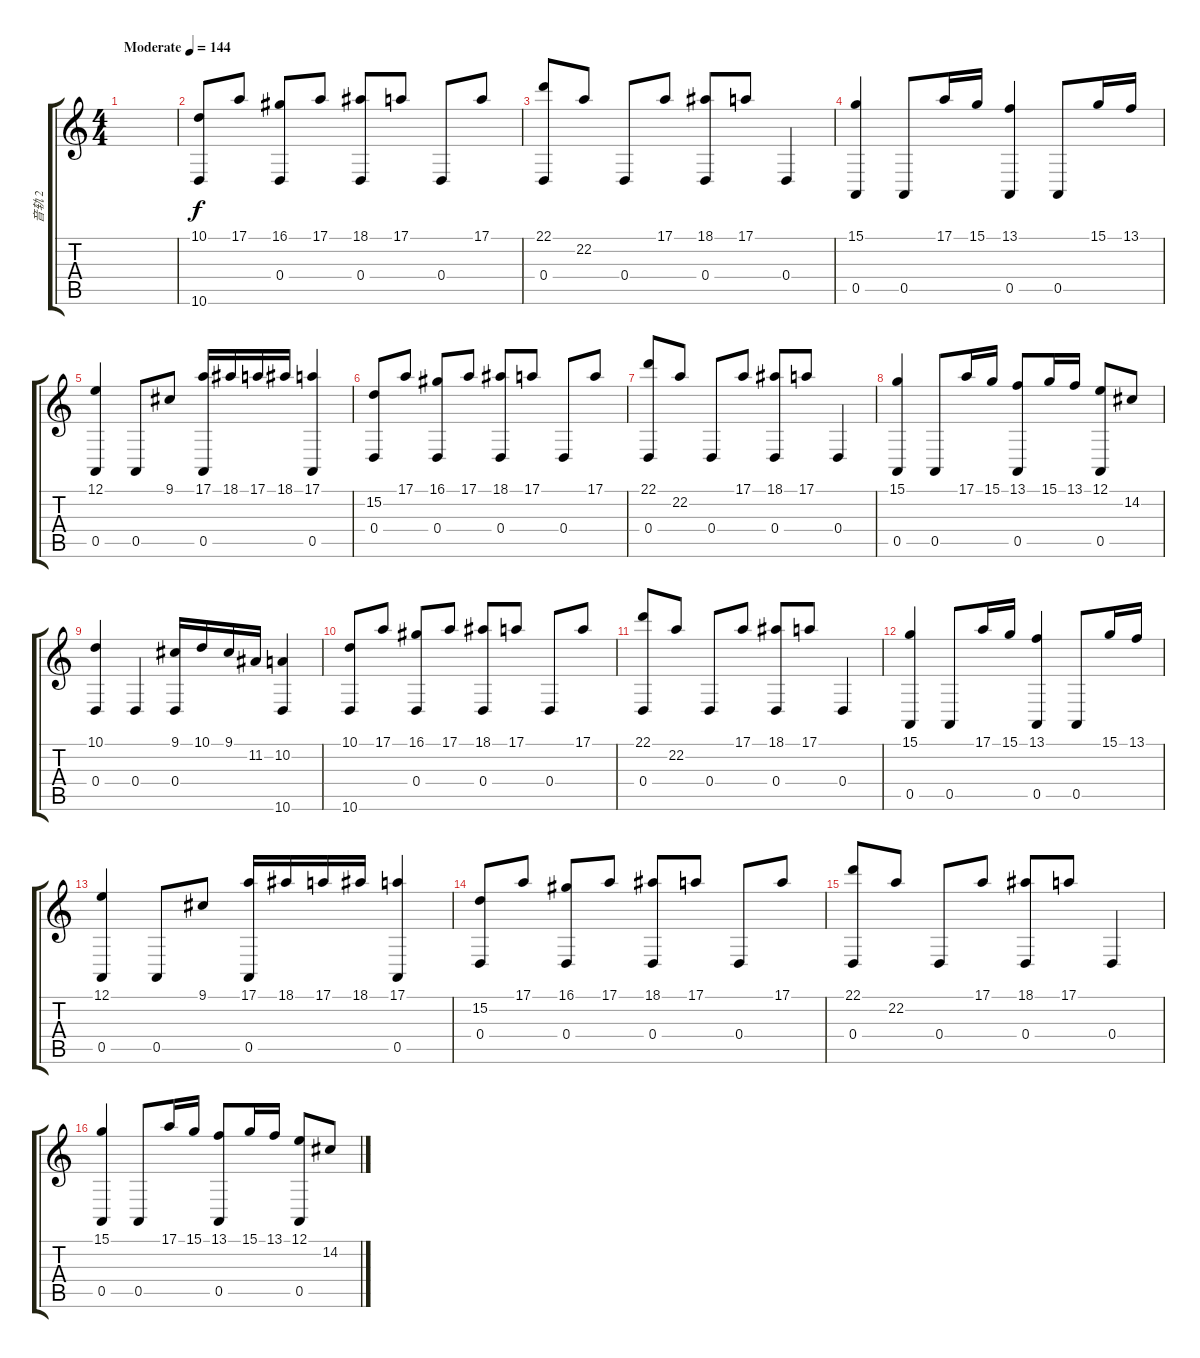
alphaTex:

\track ("音轨 2" "音轨 2") {instrument brightacousticpiano}
\staff {score tabs}
\tuning (E4 B3 G3 D3 A2 E2) {hide}
\ts (4 4)
\tempo (144 "Moderate")
\clef g2
\ks c
|
(10.1 10.6).8 17.1.8 (16.1 0.4).8 17.1.8 (18.1 0.4).8 17.1.8 0.4.8 17.1.8 |
(22.1 0.4).8 22.2.8 0.4.8 17.1.8 (18.1 0.4).8 17.1.8 0.4.4 |
(15.1 0.5).4 0.5.8 17.1.16 15.1.16 (13.1 0.5).4 0.5.8 15.1.16 13.1.16 |
(12.1 0.5).4 0.5.8 9.1.8 (17.1 0.5).16 18.1.16 17.1.16 18.1.16 (17.1 0.5).4 |
(15.2 0.4).8 17.1.8 (16.1 0.4).8 17.1.8 (18.1 0.4).8 17.1.8 0.4.8 17.1.8 |
(22.1 0.4).8 22.2.8 0.4.8 17.1.8 (18.1 0.4).8 17.1.8 0.4.4 |
(15.1 0.5).4 0.5.8 17.1.16 15.1.16 (13.1 0.5).8 15.1.16 13.1.16 (12.1 0.5).8 14.2.8 |
(10.1 0.4).4 0.4.4 (9.1 0.4).16 10.1.16 9.1.16 11.2.16 (10.2 10.6).4 |
(10.1 10.6).8 17.1.8 (16.1 0.4).8 17.1.8 (18.1 0.4).8 17.1.8 0.4.8 17.1.8 |
(22.1 0.4).8 22.2.8 0.4.8 17.1.8 (18.1 0.4).8 17.1.8 0.4.4 |
(15.1 0.5).4 0.5.8 17.1.16 15.1.16 (13.1 0.5).4 0.5.8 15.1.16 13.1.16 |
(12.1 0.5).4 0.5.8 9.1.8 (17.1 0.5).16 18.1.16 17.1.16 18.1.16 (17.1 0.5).4 |
(15.2 0.4).8 17.1.8 (16.1 0.4).8 17.1.8 (18.1 0.4).8 17.1.8 0.4.8 17.1.8 |
(22.1 0.4).8 22.2.8 0.4.8 17.1.8 (18.1 0.4).8 17.1.8 0.4.4 |
(15.1 0.5).4 0.5.8 17.1.16 15.1.16 (13.1 0.5).8 15.1.16 13.1.16 (12.1 0.5).8 14.2.8
